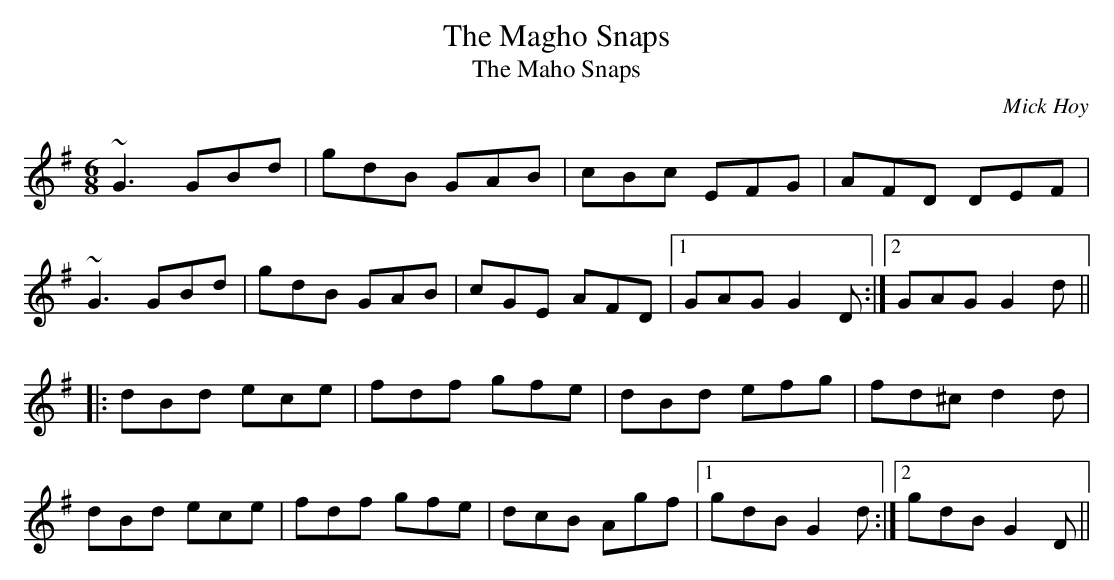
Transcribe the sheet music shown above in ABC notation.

X:1
T:Magho Snaps, The
T:Maho Snaps, The
C:Mick Hoy
M:6/8
L:1/8
K:G
~G3 GBd|gdB GAB|cBc EFG|AFD DEF|!
~G3 GBd|gdB GAB|cGE AFD|1 GAG G2D:|2 GAG G2d||!
|:dBd ece|fdf gfe|dBd efg|fd^c d2d|!
dBd ece|fdf gfe|dcB Agf|1 gdB G2d:|2 gdB G2D||!
